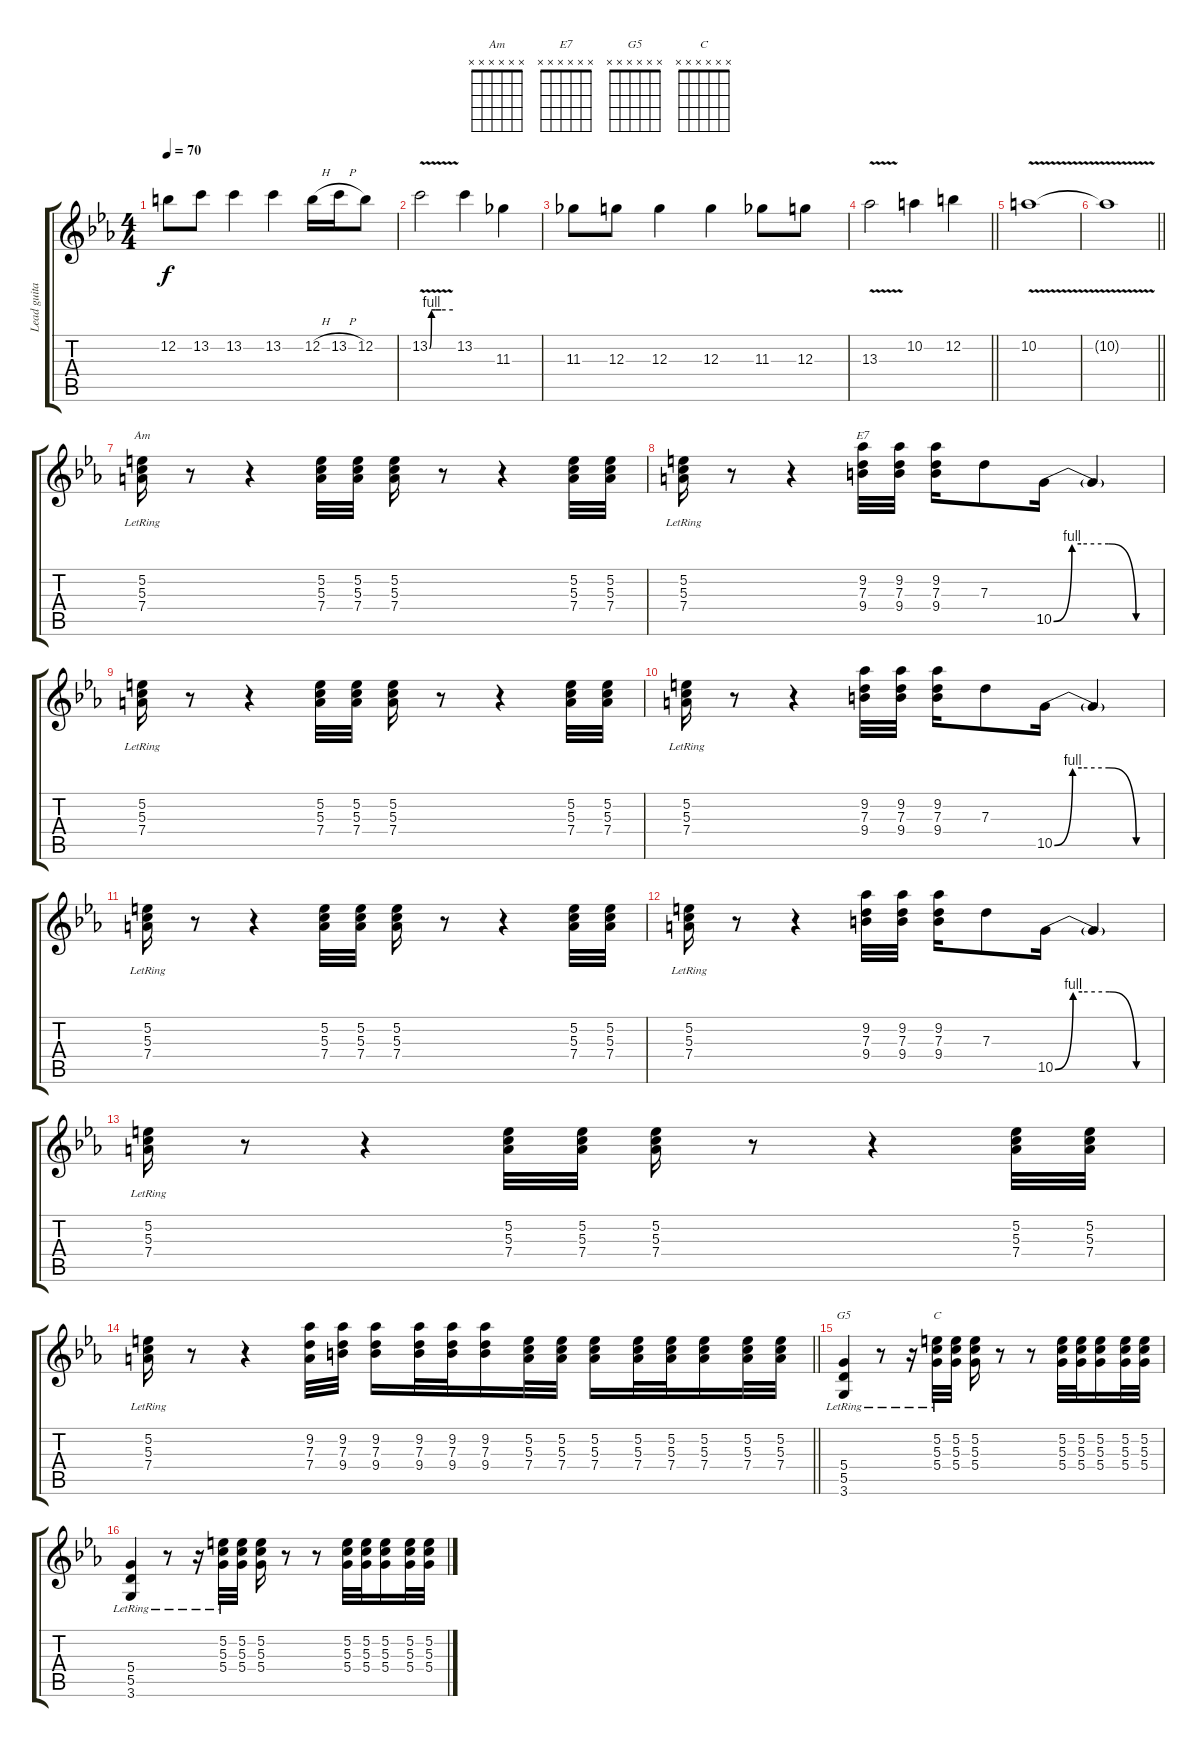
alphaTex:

\track ("Lead guitar - Davy Johnstone" "Lead guita") {instrument distortionguitar}
\staff {score tabs}
\tuning (E4 B3 G3 D3 A2 E2) {hide}
\chord ("Am" x x x x x x)
\chord ("E7" x x x x x x)
\chord ("G5" x x x x x x)
\chord ("C" x x x x x x)
\ts (4 4)
\tempo 70
\clef g2
\ks cminor
12.2.8{dy f} 13.2.8 13.2.4 13.2.4 12.2{h}.16 13.2{h}.16 12.2.8 |
13.2{be (custom 0 0 5 4 15 4 30 4 60 4) v}.2 13.2.4 11.3.4 |
11.3.8 12.3.8 12.3.4 12.3.4 11.3.8 12.3.8 |
\barLineRight lightlight
13.3{v}.2 10.2.4 12.2.4 |
10.2{v}.1{volume 0} |
\barLineRight lightlight
10.2{t}.1 |
(5.2{lr} 5.3{lr} 7.4{lr}).16{ch "Am" volume 10} r.8 r.4 (5.2 5.3 7.4).32 (5.2 5.3 7.4).32 (5.2 5.3 7.4).16 r.8 r.4 (5.2 5.3 7.4).32 (5.2 5.3 7.4).32 |
(5.2{lr} 5.3{lr} 7.4{lr}).16 r.8 r.4 (9.2 7.3 9.4).32{ch "E7"} (9.2 7.3 9.4).32 (9.2 7.3 9.4).16 7.3.8 10.5{be (custom 0 0 10 4 15 4 30 4 45 0 60 0)}.16 10.5{t}.4 |
(5.2{lr} 5.3{lr} 7.4{lr}).16 r.8 r.4 (5.2 5.3 7.4).32 (5.2 5.3 7.4).32 (5.2 5.3 7.4).16 r.8 r.4 (5.2 5.3 7.4).32 (5.2 5.3 7.4).32 |
(5.2{lr} 5.3{lr} 7.4{lr}).16 r.8 r.4 (9.2 7.3 9.4).32 (9.2 7.3 9.4).32 (9.2 7.3 9.4).16 7.3.8 10.5{be (custom 0 0 10 4 15 4 30 4 45 0 60 0)}.16 10.5{t}.4 |
(5.2{lr} 5.3{lr} 7.4{lr}).16 r.8 r.4 (5.2 5.3 7.4).32 (5.2 5.3 7.4).32 (5.2 5.3 7.4).16 r.8 r.4 (5.2 5.3 7.4).32 (5.2 5.3 7.4).32 |
(5.2{lr} 5.3{lr} 7.4{lr}).16 r.8 r.4 (9.2 7.3 9.4).32 (9.2 7.3 9.4).32 (9.2 7.3 9.4).16 7.3.8 10.5{be (custom 0 0 10 4 15 4 30 4 45 0 60 0)}.16 10.5{t}.4 |
(5.2{lr} 5.3{lr} 7.4{lr}).16 r.8 r.4 (5.2 5.3 7.4).32 (5.2 5.3 7.4).32 (5.2 5.3 7.4).16 r.8 r.4 (5.2 5.3 7.4).32 (5.2 5.3 7.4).32 |
\barLineRight lightlight
(5.2{lr} 5.3{lr} 7.4{lr}).16 r.8 r.4 (9.2 7.3 7.4).32 (9.2 7.3 9.4).32 (9.2 7.3 9.4).16 (9.2 7.3 9.4).32 (9.2 7.3 9.4).32 (9.2 7.3 9.4).16 (5.2 5.3 7.4).32 (5.2 5.3 7.4).32 (5.2 5.3 7.4).16 (5.2 5.3 7.4).32 (5.2 5.3 7.4).32 (5.2 5.3 7.4).16 (5.2 5.3 7.4).32 (5.2 5.3 7.4).32 |
(5.4{lr} 5.5{lr} 3.6{lr}).4{ch "G5"} r.8 r.16 (5.2{lr} 5.3{lr} 5.4{lr}).32{ch "C"} (5.2 5.3 5.4).32 (5.2 5.3 5.4).16 r.8 r.8 (5.2 5.3 5.4).32 (5.2 5.3 5.4).32 (5.2 5.3 5.4).16 (5.2 5.3 5.4).32 (5.2 5.3 5.4).32 |
(5.4{lr} 5.5{lr} 3.6{lr}).4 r.8 r.16 (5.2{lr} 5.3{lr} 5.4{lr}).32 (5.2 5.3 5.4).32 (5.2 5.3 5.4).16 r.8 r.8 (5.2 5.3 5.4).32 (5.2 5.3 5.4).32 (5.2 5.3 5.4).16 (5.2 5.3 5.4).32 (5.2 5.3 5.4).32
